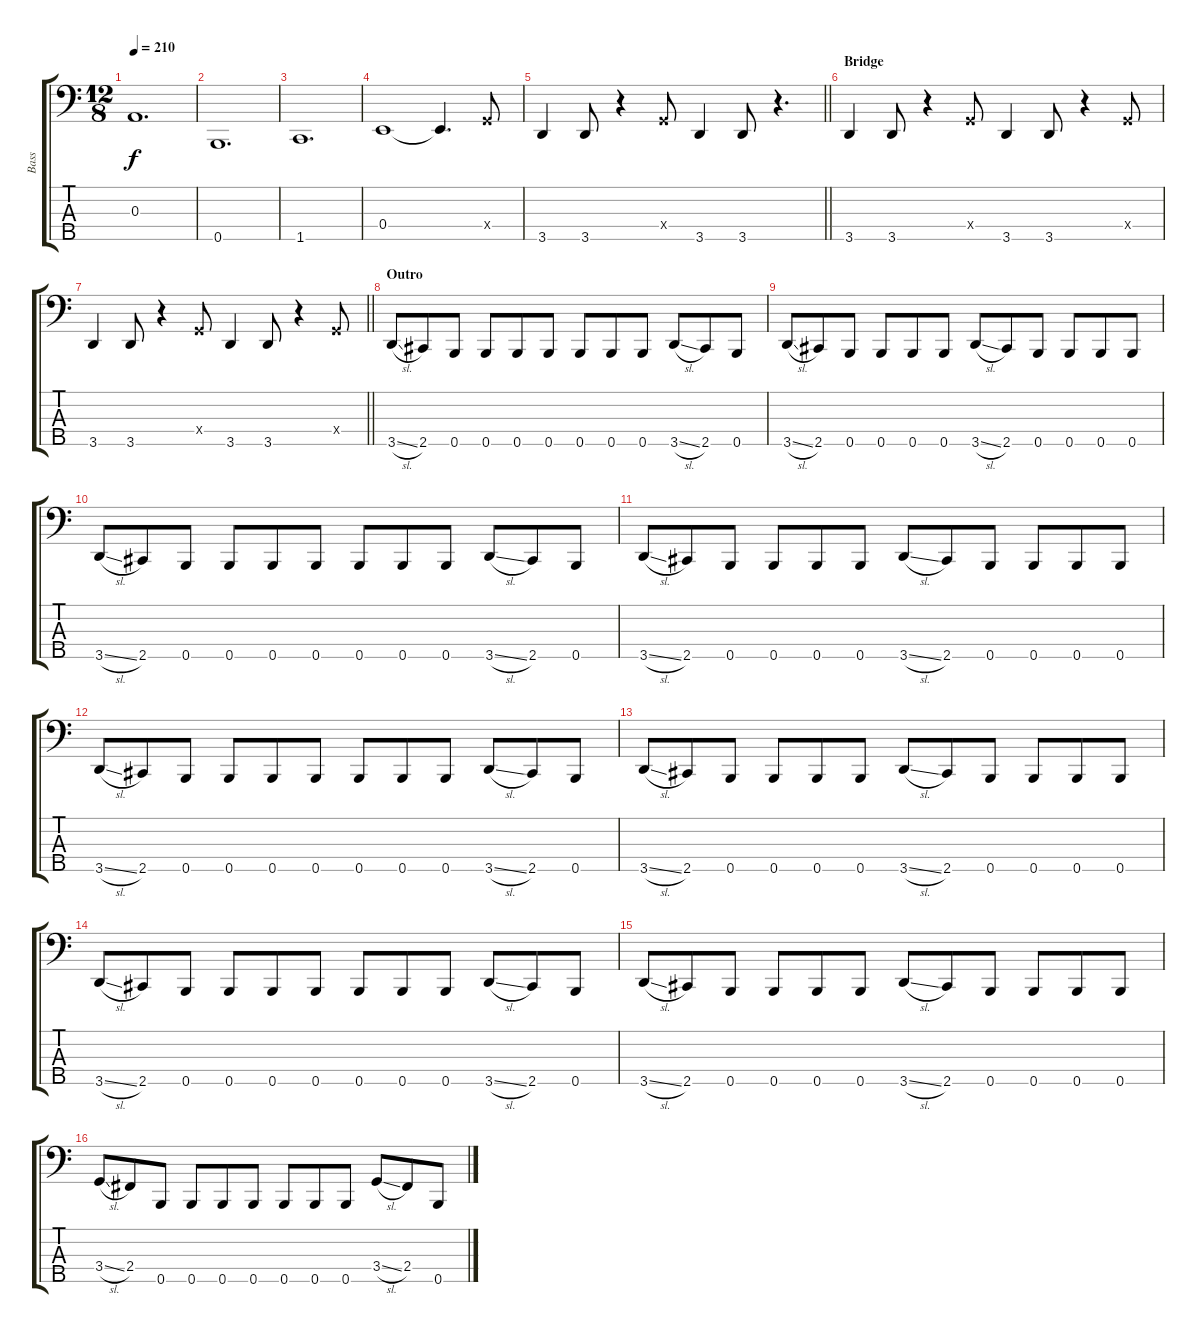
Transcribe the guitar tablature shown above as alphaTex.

\track ("Bass" "Bass") {mute instrument electricbassfinger}
\staff {score tabs}
\tuning (G2 D2 A1 E1 B0) {hide}
\ts (12 8)
\tempo 210
\clef f4
\ks c
0.3.1{d dy f} |
0.5.1{d} |
1.5.1{d} |
0.4.1 0.4{t}.4{d} 3.4{x}.8 |
\barLineRight lightlight
3.5.4 3.5.8 r.4 3.4{x}.8 3.5.4 3.5.8 r.4{d} |
\section ("" "Bridge")
3.5.4 3.5.8 r.4 3.4{x}.8 3.5.4 3.5.8 r.4 3.4{x}.8 |
\barLineRight lightlight
3.5.4 3.5.8 r.4 3.4{x}.8 3.5.4 3.5.8 r.4 3.4{x}.8 |
\section ("" "Outro")
3.5{sl}.8 2.5.8 0.5.8 0.5.8 0.5.8 0.5.8 0.5.8 0.5.8 0.5.8 3.5{sl}.8 2.5.8 0.5.8 |
3.5{sl}.8 2.5.8 0.5.8 0.5.8 0.5.8 0.5.8 3.5{sl}.8 2.5.8 0.5.8 0.5.8 0.5.8 0.5.8 |
3.5{sl}.8 2.5.8 0.5.8 0.5.8 0.5.8 0.5.8 0.5.8 0.5.8 0.5.8 3.5{sl}.8 2.5.8 0.5.8 |
3.5{sl}.8 2.5.8 0.5.8 0.5.8 0.5.8 0.5.8 3.5{sl}.8 2.5.8 0.5.8 0.5.8 0.5.8 0.5.8 |
3.5{sl}.8 2.5.8 0.5.8 0.5.8 0.5.8 0.5.8 0.5.8 0.5.8 0.5.8 3.5{sl}.8 2.5.8 0.5.8 |
3.5{sl}.8 2.5.8 0.5.8 0.5.8 0.5.8 0.5.8 3.5{sl}.8 2.5.8 0.5.8 0.5.8 0.5.8 0.5.8 |
3.5{sl}.8 2.5.8 0.5.8 0.5.8 0.5.8 0.5.8 0.5.8 0.5.8 0.5.8 3.5{sl}.8 2.5.8 0.5.8 |
3.5{sl}.8 2.5.8 0.5.8 0.5.8 0.5.8 0.5.8 3.5{sl}.8 2.5.8 0.5.8 0.5.8 0.5.8 0.5.8 |
3.4{sl}.8 2.4.8 0.5.8 0.5.8 0.5.8 0.5.8 0.5.8 0.5.8 0.5.8 3.4{sl}.8 2.4.8 0.5.8
